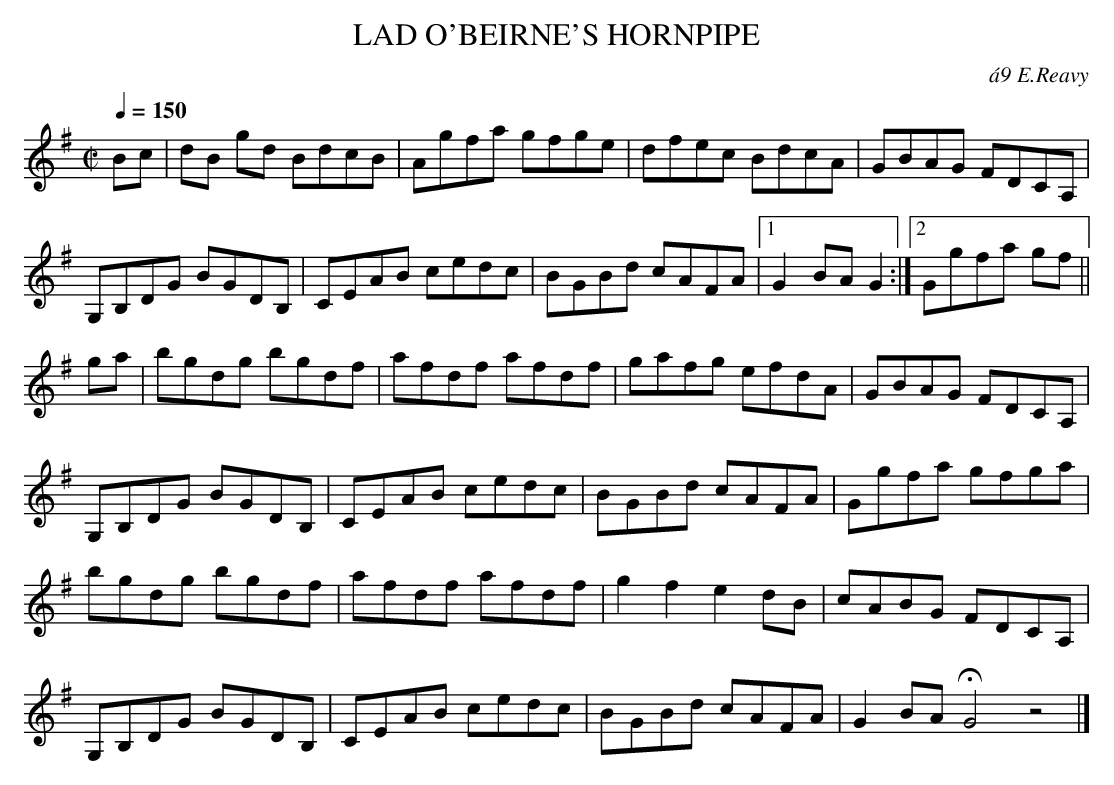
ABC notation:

X:1
T:LAD O'BEIRNE'S HORNPIPE
C:\'a9 E.Reavy
Y:"allegretto"
simplification process: /GBAG/ for /FBAG/ in mm 4 and 12. The
source version follows if you want to try tackling the triplets1
Q:1/4=150
M:C|
L:1/8
K:G
Bc|dB gd BdcB|Agfa gfge|dfec BdcA|GBAG FDCA,|
G,B,DG BGDB,|CEAB cedc|BGBd cAFA|1 G2BA G2:|\
[2 Ggfa gf||
ga|bgdg bgdf|afdf afdf|gafg efdA|GBAG FDCA,|
G,B,DG BGDB,|CEAB cedc|BGBd cAFA|Ggfa gfga|
bgdg bgdf|afdf afdf|g2f2 e2dB|cABG FDCA,|
G,B,DG BGDB,|CEAB cedc|BGBd cAFA|G2BA HG4z4|]
